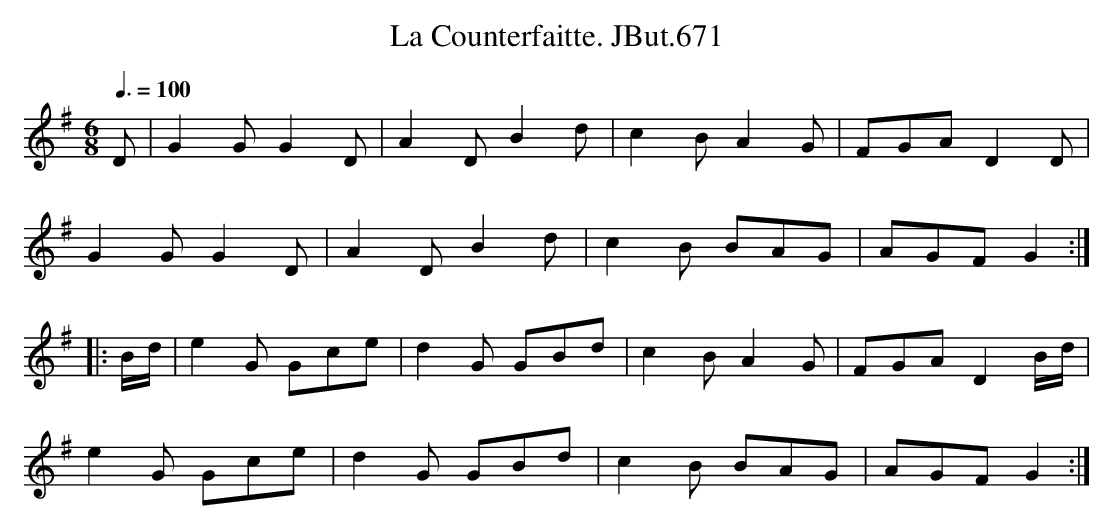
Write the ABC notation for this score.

X:1
T:Counterfaitte. JBut.671, La
M:6/8
L:1/8
Q:3/8=100
K:G
D|G2GG2D|A2DB2d|c2BA2G|FGA D2D|
G2GG2D|A2DB2d|c2B BAG|AGF G2:|
|:B/d/|e2G Gce|d2G GBd|c2B A2G|FGAD2B/d/|
e2G Gce|d2G GBd|c2B BAG|AGF G2:|
